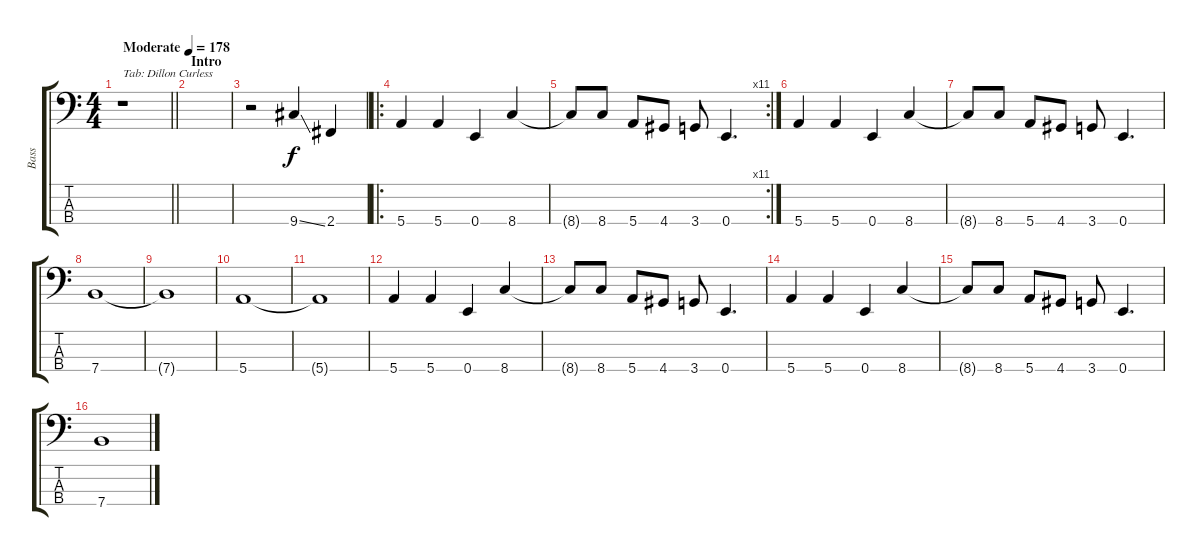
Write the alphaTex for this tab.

\track ("Bass" "Bass") {instrument electricbasspick}
\staff {score tabs}
\tuning (G2 D2 A1 E1) {hide}
\ts (4 4)
\tempo (178 "Moderate")
\clef f4
\barLineRight lightlight
\ks c
r.1{txt "Tab: Dillon Curless" dy f instrument electricbasspick} |
\section ("" "Intro")
|
r.2 9.4{ss}.4 2.4.4 |
\ro
5.4.4 5.4.4 0.4.4 8.4.4 |
\rc 11
8.4{t}.8 8.4.8 5.4.8 4.4.8 3.4.8 0.4.4{d} |
5.4.4 5.4.4 0.4.4 8.4.4 |
8.4{t}.8 8.4.8 5.4.8 4.4.8 3.4.8 0.4.4{d} |
7.4.1 |
7.4{t}.1 |
5.4.1 |
5.4{t}.1 |
5.4.4 5.4.4 0.4.4 8.4.4 |
8.4{t}.8 8.4.8 5.4.8 4.4.8 3.4.8 0.4.4{d} |
5.4.4 5.4.4 0.4.4 8.4.4 |
8.4{t}.8 8.4.8 5.4.8 4.4.8 3.4.8 0.4.4{d} |
7.4.1
